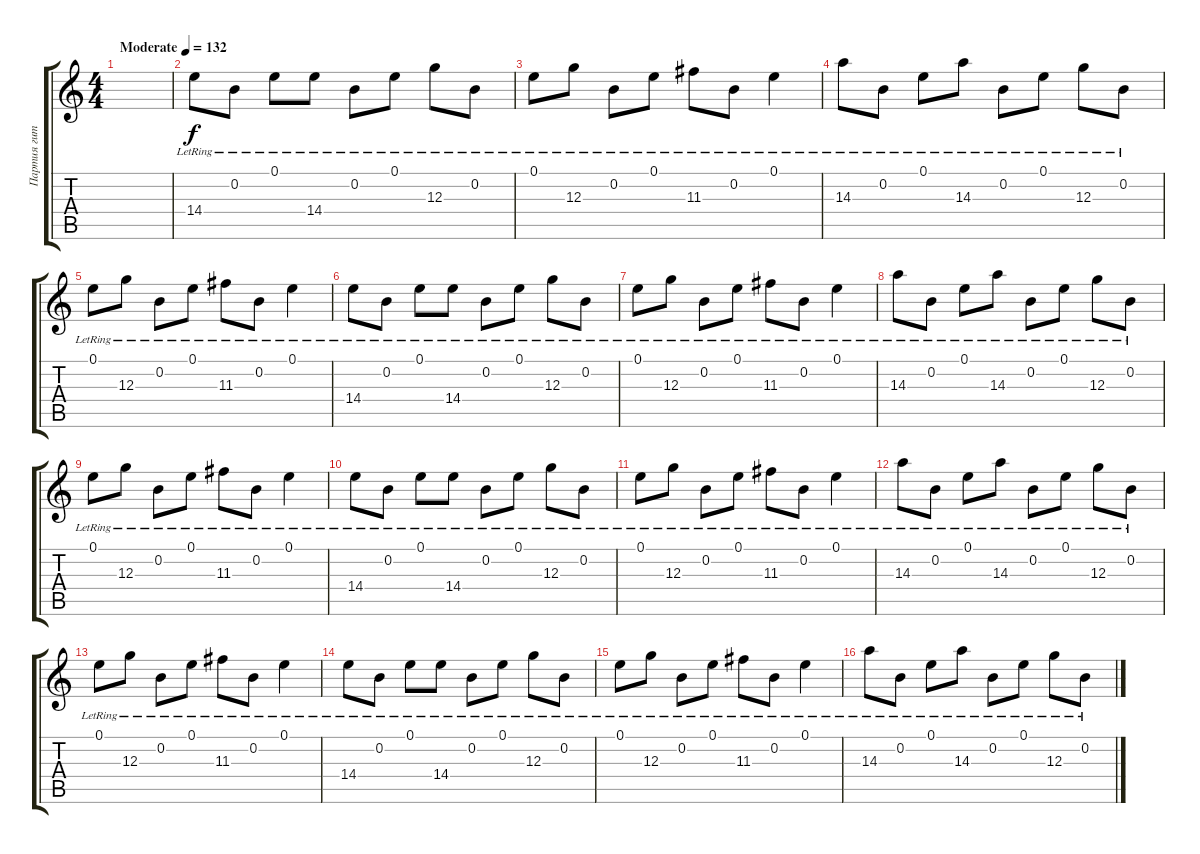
\track ("Партия гитары Тёма" "Партия гит") {instrument electricguitarclean}
\staff {score tabs}
\tuning (E4 B3 G3 D3 A2 E2) {hide}
\ts (4 4)
\tempo (132 "Moderate")
\clef g2
\ks c
|
14.4{lr}.8{instrument electricguitarclean} 0.2{lr}.8 0.1{lr}.8 14.4{lr}.8 0.2{lr}.8 0.1{lr}.8 12.3{lr}.8 0.2{lr}.8 |
0.1{lr}.8 12.3{lr}.8 0.2{lr}.8 0.1{lr}.8 11.3{lr}.8 0.2{lr}.8 0.1{lr}.4 |
14.3{lr}.8 0.2{lr}.8 0.1{lr}.8 14.3{lr}.8 0.2{lr}.8 0.1{lr}.8 12.3{lr}.8 0.2{lr}.8 |
0.1{lr}.8 12.3{lr}.8 0.2{lr}.8 0.1{lr}.8 11.3{lr}.8 0.2{lr}.8 0.1{lr}.4 |
14.4{lr}.8 0.2{lr}.8 0.1{lr}.8 14.4{lr}.8 0.2{lr}.8 0.1{lr}.8 12.3{lr}.8 0.2{lr}.8 |
0.1{lr}.8 12.3{lr}.8 0.2{lr}.8 0.1{lr}.8 11.3{lr}.8 0.2{lr}.8 0.1{lr}.4 |
14.3{lr}.8 0.2{lr}.8 0.1{lr}.8 14.3{lr}.8 0.2{lr}.8 0.1{lr}.8 12.3{lr}.8 0.2{lr}.8 |
0.1{lr}.8 12.3{lr}.8 0.2{lr}.8 0.1{lr}.8 11.3{lr}.8 0.2{lr}.8 0.1{lr}.4 |
14.4{lr}.8 0.2{lr}.8 0.1{lr}.8 14.4{lr}.8 0.2{lr}.8 0.1{lr}.8 12.3{lr}.8 0.2{lr}.8 |
0.1{lr}.8 12.3{lr}.8 0.2{lr}.8 0.1{lr}.8 11.3{lr}.8 0.2{lr}.8 0.1{lr}.4 |
14.3{lr}.8 0.2{lr}.8 0.1{lr}.8 14.3{lr}.8 0.2{lr}.8 0.1{lr}.8 12.3{lr}.8 0.2{lr}.8 |
0.1{lr}.8 12.3{lr}.8 0.2{lr}.8 0.1{lr}.8 11.3{lr}.8 0.2{lr}.8 0.1{lr}.4 |
14.4{lr}.8 0.2{lr}.8 0.1{lr}.8 14.4{lr}.8 0.2{lr}.8 0.1{lr}.8 12.3{lr}.8 0.2{lr}.8 |
0.1{lr}.8 12.3{lr}.8 0.2{lr}.8 0.1{lr}.8 11.3{lr}.8 0.2{lr}.8 0.1{lr}.4 |
14.3{lr}.8 0.2{lr}.8 0.1{lr}.8 14.3{lr}.8 0.2{lr}.8 0.1{lr}.8 12.3{lr}.8 0.2{lr}.8
